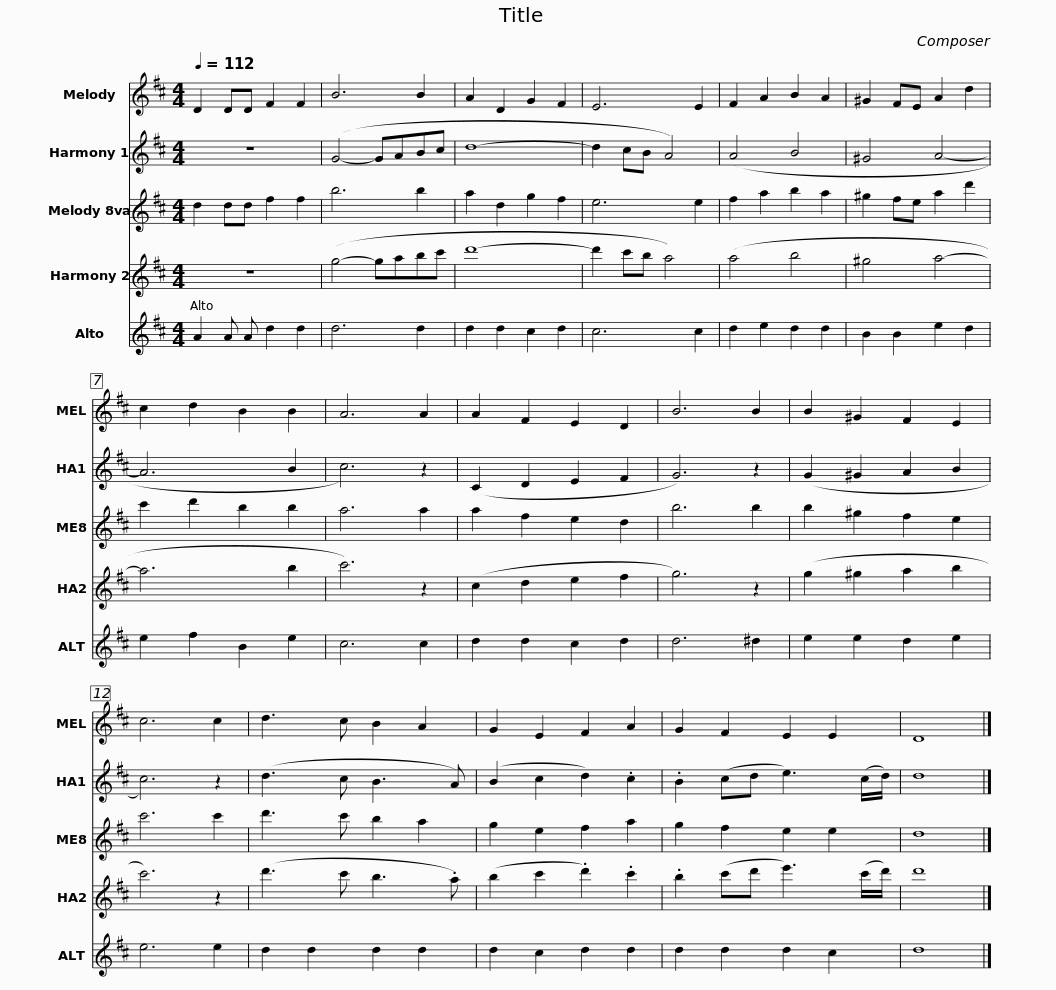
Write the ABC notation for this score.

X:1
%%score 1 2 3 4 5
L:1/8
Q:1/4=112
M:4/4
I:linebreak $
K:D
V:1 treble
V:2 treble
V:3 treble
V:4 treble
V:5 treble
V:1
 D2 DD F2 F2 | B6 B2 | A2 D2 G2 F2 | E6 E2 |$ F2 A2 B2 A2 | %5
 ^G2 FE A2 d2 | c2 d2 B2 B2 | A6 A2 |$ A2 F2 E2 D2 | B6 B2 | %10
 B2 ^G2 F2 E2 | c6 c2 |$ d3 c B2 A2 | G2 E2 F2 A2 | G2 F2 E2 E2 | %15
 D8 |] %16
V:2
 z8 | (G4- GABc | d8- | d2 cB A4) |$ (A4 B4 | %5
 ^G4 A4- | A6 B2 | c6) z2 |$ (C2 D2 E2 F2 | G6) z2 | %10
 (G2 ^G2 A2 B2 | c6) z2 |$ (d3 c B3 A) | (B2 c2 d2) .c2 | .B2 (cd e3) (c/d/) | %15
 d8 |] %16
V:3
 d2 dd f2 f2 | b6 b2 | a2 d2 g2 f2 | e6 e2 |$ f2 a2 b2 a2 | %5
 ^g2 fe a2 d'2 | c'2 d'2 b2 b2 | a6 a2 |$ a2 f2 e2 d2 | b6 b2 | %10
 b2 ^g2 f2 e2 | c'6 c'2 |$ d'3 c' b2 a2 | g2 e2 f2 a2 | g2 f2 e2 e2 | %15
 d8 |] %16
V:4
 z8 | (g4- gabc' | d'8- | d'2 c'b a4) |$ (a4 b4 | %5
 ^g4 a4- | a6 b2 | c'6) z2 |$ (c2 d2 e2 f2 | g6) z2 | %10
 (g2 ^g2 a2 b2 | c'6) z2 |$ (d'3 c' b3 .a) | (b2 c'2 .d'2) .c'2 | .b2 (c'd' e'3) (c'/d'/) | %15
 d'8 |] %16
V:5
 A2 A A d2 d2 | d6 d2 | d2 d2 c2 d2 | c6 c2 |$ d2 e2 d2 d2 | %5
 B2 B2 e2 d2 | e2 f2 B2 e2 | c6 c2 |$ d2 d2 c2 d2 | d6 ^d2 | %10
 e2 e2 d2 e2 | e6 e2 |$ d2 d2 d2 d2 | d2 c2 d2 d2 | d2 d2 d2 c2 | %15
 d8 |] %16
